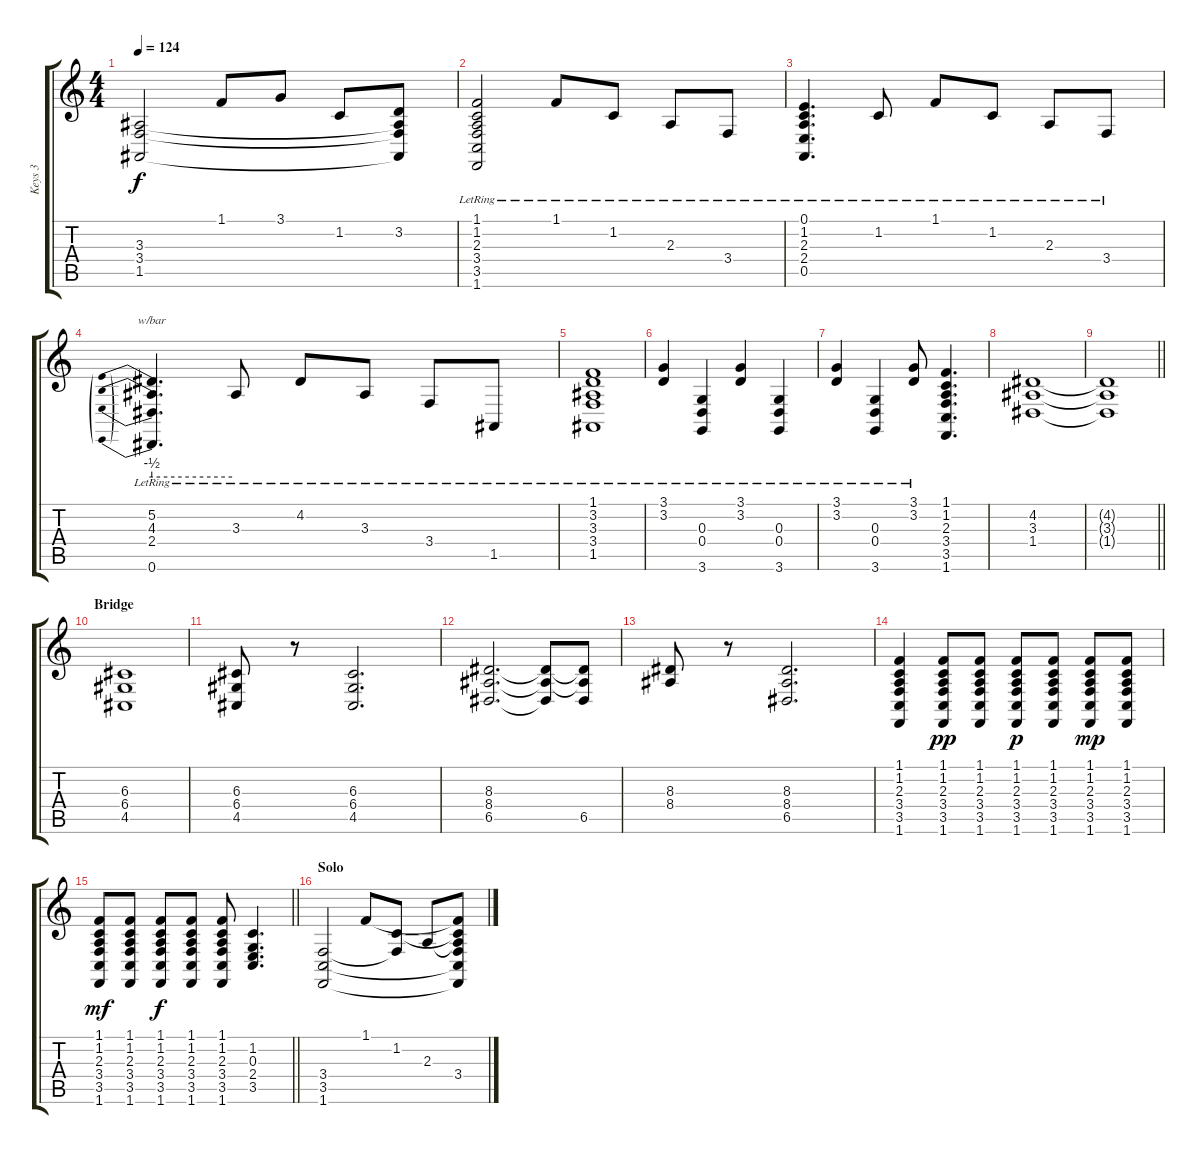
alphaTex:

\track ("Keys 3" "Keys 3") {instrument pad1newage}
\staff {score tabs}
\tuning (E4 B3 G3 D3 A2 E2) {hide}
\ts (4 4)
\tempo 124
\clef g2
\ks c
(3.3{t} 3.4{t} 1.5{t}).2{dy f} 1.1.8 3.1.8 1.2.8 (3.2 3.3{t} 3.4{t} 1.5{t}).8 |
(1.1{lr} 1.2{lr} 2.3{lr} 3.4{lr} 3.5{lr} 1.6{lr}).2 1.1{lr}.8 1.2{lr}.8 2.3{lr}.8 3.4{lr}.8 |
(0.1{lr} 1.2{lr} 2.3{lr} 2.4{lr} 0.5{lr}).4{d} 1.2{lr}.8 1.1{lr}.8 1.2{lr}.8 2.3{lr}.8 3.4{lr}.8 |
(5.2{lr} 4.3{lr} 2.4{lr} 0.6).4{d tbe (predive default 0 -2 60 -2)} 3.3{lr}.8 4.2{lr}.8 3.3{lr}.8 3.4{lr}.8 1.5{lr}.8 |
(1.1{lr} 3.2{lr} 3.3{lr} 3.4{lr} 1.5{lr}).1 |
(3.1{lr} 3.2{lr}).4 (0.3{lr} 0.4{lr} 3.6{lr}).4 (3.1{lr} 3.2{lr}).4 (0.3{lr} 0.4{lr} 3.6{lr}).4 |
(3.1{lr} 3.2{lr}).4 (0.3{lr} 0.4{lr} 3.6{lr}).4 (3.1{lr} 3.2{lr}).8 (1.1 1.2 2.3 3.4 3.5 1.6).4{d} |
(4.2 3.3 1.4).1 |
\barLineRight lightlight
(4.2{t} 3.3{t} 1.4{t}).1 |
\section ("" "Bridge")
(6.3 6.4 4.5).1 |
(6.3 6.4 4.5).8 r.8 (6.3 6.4 4.5).2{d} |
(8.3 8.4 6.5).2{d} (8.3{t} 8.4{t} 6.5{t}).8 (8.3{t} 8.4{t} 6.5).8 |
(8.3 8.4).8 r.8 (8.3 8.4 6.5).2{d} |
(1.1 1.2 2.3 3.4 3.5 1.6).4 (1.1 1.2 2.3 3.4 3.5 1.6).8{dy pp} (1.1 1.2 2.3 3.4 3.5 1.6).8 (1.1 1.2 2.3 3.4 3.5 1.6).8{dy p} (1.1 1.2 2.3 3.4 3.5 1.6).8 (1.1 1.2 2.3 3.4 3.5 1.6).8{dy mp} (1.1 1.2 2.3 3.4 3.5 1.6).8 |
\barLineRight lightlight
(1.1 1.2 2.3 3.4 3.5 1.6).8{dy mf} (1.1 1.2 2.3 3.4 3.5 1.6).8 (1.1 1.2 2.3 3.4 3.5 1.6).8{dy f} (1.1 1.2 2.3 3.4 3.5 1.6).8 (1.1 1.2 2.3 3.4 3.5 1.6).8 (1.2 0.3 2.4 3.5).4{d} |
\section ("" "Solo")
(3.4 3.5 1.6).2 1.1.8 (1.2 3.4{t}).8 2.3.8 (1.1{t} 1.2{t} 2.3{t} 3.4 3.5{t} 1.6{t}).8
